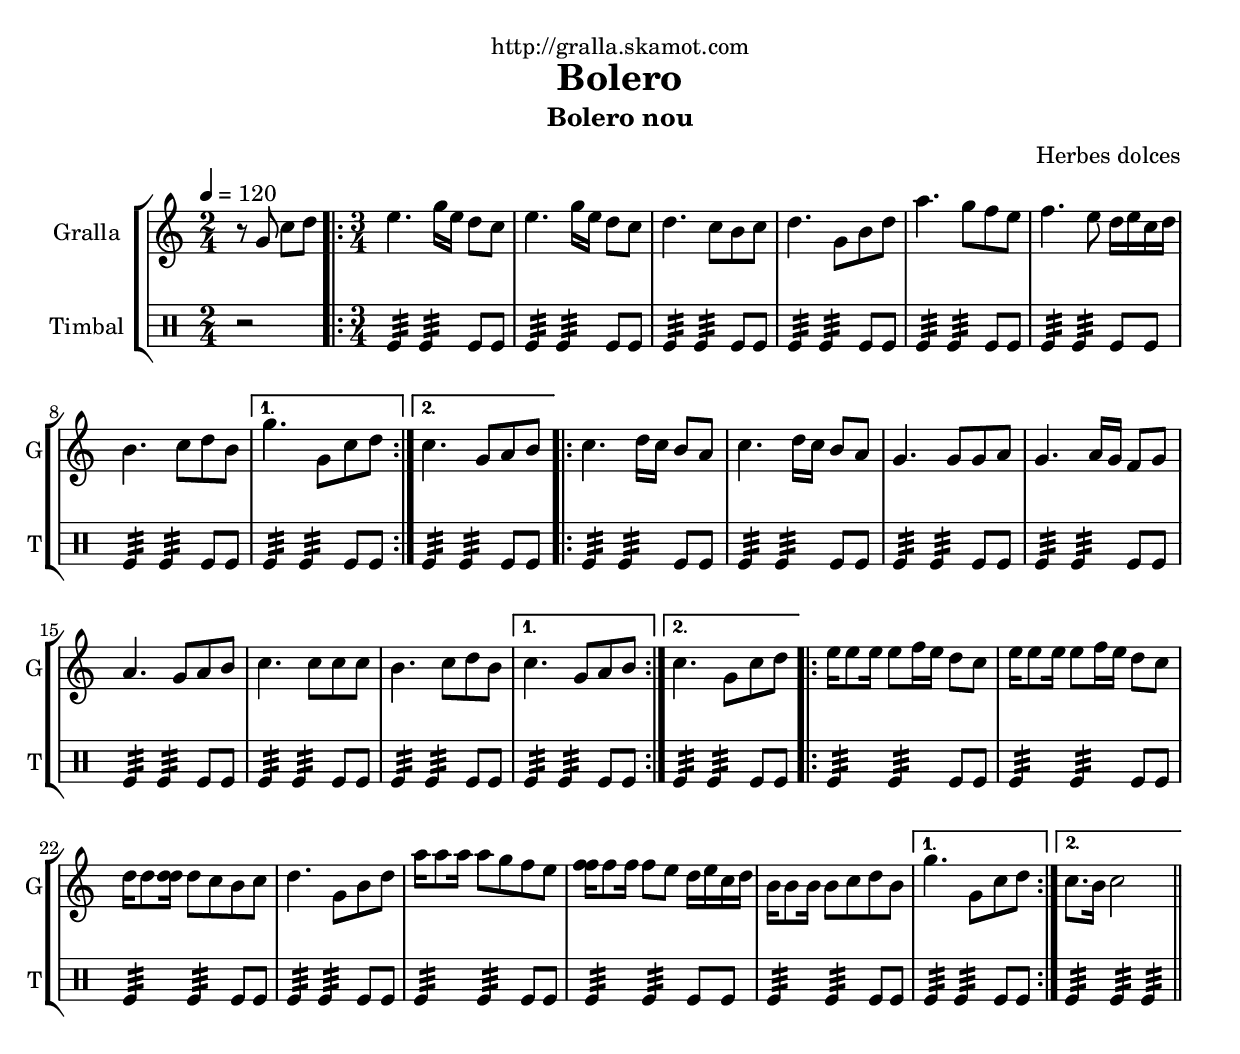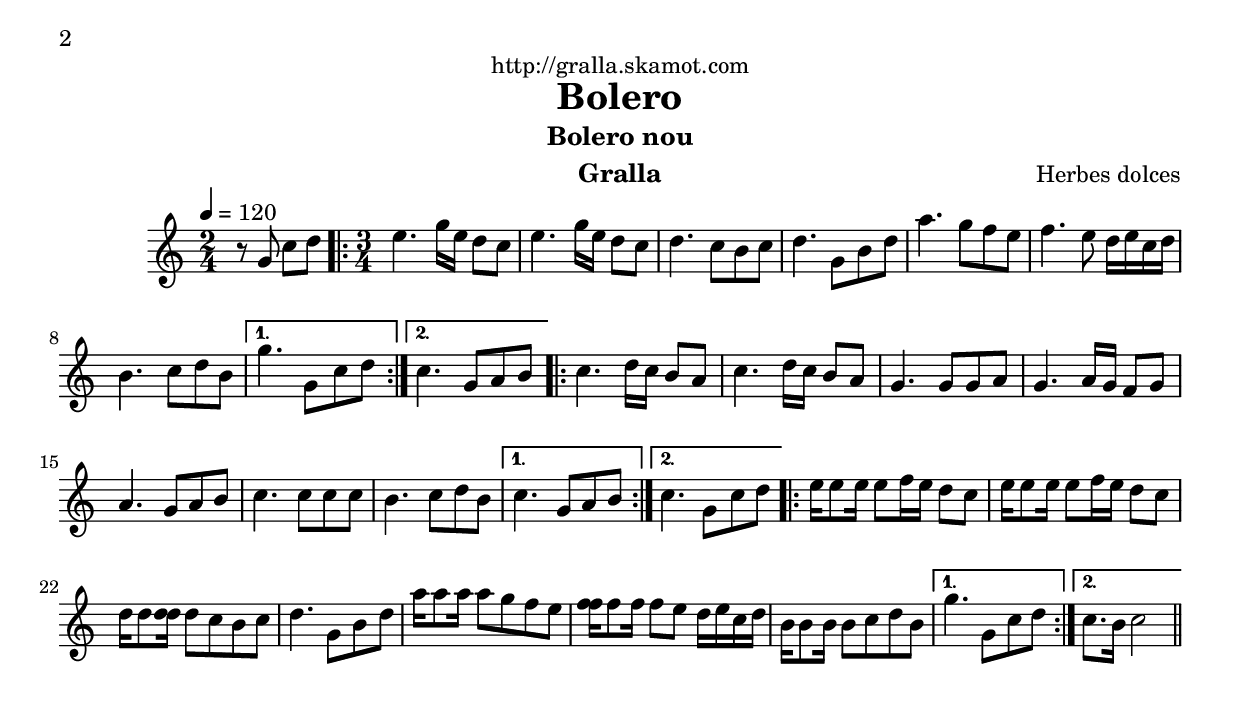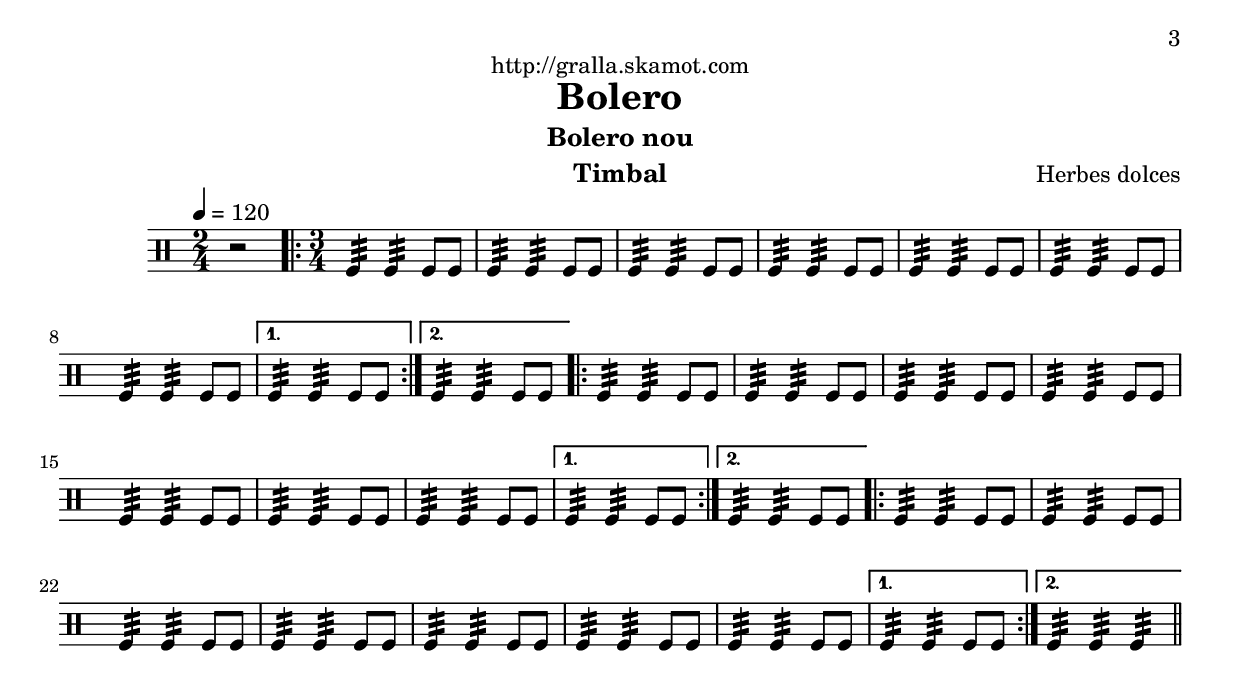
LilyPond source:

\version "2.16.2"

\header {
  dedication="http://gralla.skamot.com"
  title="Bolero"
  subtitle="Bolero nou"
  subsubtitle=""
  poet=""
  meter=""
  piece=""
  composer="Herbes dolces"
  arranger=""
  opus=""
  instrument=""
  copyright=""
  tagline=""
}

liniaroAa =
\relative g'
{
  \tempo 4=120
  \clef treble
  \key c \major
  \time 2/4
  r8 g c d  |
  \time 3/4   \repeat volta 2 { e4. g16 e d8 c  |
  e4. g16 e d8 c  |
  d4. c8 b c  |
  %05
  d4. g,8 b d  |
  a'4. g8 f e  |
  f4. e8 d16 e c d  |
  b4. c8 d b }
  \alternative { { g'4. g,8 c d }
  %10
  { c4. g8 a b } }
  \repeat volta 2 { c4. d16 c b8 a  |
  c4. d16 c b8 a  |
  g4. g8 g a  |
  g4. a16 g f8 g  |
  %15
  a4. g8 a b  |
  c4. c8 c c  |
  b4. c8 d b }
  \alternative { { c4. g8 a b }
  { c4. g8 c d } }
  %20
  \repeat volta 2 { e16 e8 e16 e8 f16 e d8 c  |
  e16 e8 e16 e8 f16 e d8 c  |
  d16 d8 <d d>16 d8 c b c  |
  d4. g,8 b d  |
  a'16 a8 a16 a8 g f e  |
  %25
  <f f>16 f8 f16 f8 e d16 e c d  |
  b16 b8 b16 b8 c d b }
  \alternative { { g'4. g,8 c d }
  { c8. b16 c2 } } \bar "||"
}

liniaroAb =
\drummode
{
  \tempo 4=120
  \time 2/4
  r2  |
  \time 3/4   \repeat volta 2 { tomfl4:32 tomfl:32 tomfl8 tomfl  |
  tomfl4:32 tomfl:32 tomfl8 tomfl  |
  tomfl4:32 tomfl:32 tomfl8 tomfl  |
  %05
  tomfl4:32 tomfl:32 tomfl8 tomfl  |
  tomfl4:32 tomfl:32 tomfl8 tomfl  |
  tomfl4:32 tomfl:32 tomfl8 tomfl  |
  tomfl4:32 tomfl:32 tomfl8 tomfl }
  \alternative { { tomfl4:32 tomfl:32 tomfl8 tomfl }
  %10
  { tomfl4:32 tomfl:32 tomfl8 tomfl } }
  \repeat volta 2 { tomfl4:32 tomfl:32 tomfl8 tomfl  |
  tomfl4:32 tomfl:32 tomfl8 tomfl  |
  tomfl4:32 tomfl:32 tomfl8 tomfl  |
  tomfl4:32 tomfl:32 tomfl8 tomfl  |
  %15
  tomfl4:32 tomfl:32 tomfl8 tomfl  |
  tomfl4:32 tomfl:32 tomfl8 tomfl  |
  tomfl4:32 tomfl:32 tomfl8 tomfl }
  \alternative { { tomfl4:32 tomfl:32 tomfl8 tomfl }
  { tomfl4:32 tomfl:32 tomfl8 tomfl } }
  %20
  \repeat volta 2 { tomfl4:32 tomfl:32 tomfl8 tomfl  |
  tomfl4:32 tomfl:32 tomfl8 tomfl  |
  tomfl4:32 tomfl:32 tomfl8 tomfl  |
  tomfl4:32 tomfl:32 tomfl8 tomfl  |
  tomfl4:32 tomfl:32 tomfl8 tomfl  |
  %25
  tomfl4:32 tomfl:32 tomfl8 tomfl  |
  tomfl4:32 tomfl:32 tomfl8 tomfl }
  \alternative { { tomfl4:32 tomfl:32 tomfl8 tomfl }
  { tomfl4:32 tomfl:32 tomfl:32 } } \bar "||"
}

\bookpart {
  \score {
    \new StaffGroup {
      \override Score.RehearsalMark #'self-alignment-X = #LEFT
      <<
        \new Staff \with {instrumentName = #"Gralla" shortInstrumentName = #"G"} \liniaroAa
        \new DrumStaff \with {instrumentName = #"Timbal" shortInstrumentName = #"T"} \liniaroAb
      >>
    }
    \layout {}
  }
  \score { \unfoldRepeats
    \new StaffGroup {
      \override Score.RehearsalMark #'self-alignment-X = #LEFT
      <<
        \new Staff \with {instrumentName = #"Gralla" shortInstrumentName = #"G"} \liniaroAa
        \new DrumStaff \with {instrumentName = #"Timbal" shortInstrumentName = #"T"} \liniaroAb
      >>
    }
    \midi {
      \set Staff.midiInstrument = "oboe"
      \set DrumStaff.midiInstrument = "drums"
    }
  }
}

\bookpart {
  \header {instrument="Gralla"}
  \score {
    \new StaffGroup {
      \override Score.RehearsalMark #'self-alignment-X = #LEFT
      <<
        \new Staff \liniaroAa
      >>
    }
    \layout {}
  }
  \score { \unfoldRepeats
    \new StaffGroup {
      \override Score.RehearsalMark #'self-alignment-X = #LEFT
      <<
        \new Staff \liniaroAa
      >>
    }
    \midi {
      \set Staff.midiInstrument = "oboe"
      \set DrumStaff.midiInstrument = "drums"
    }
  }
}

\bookpart {
  \header {instrument="Timbal"}
  \score {
    \new StaffGroup {
      \override Score.RehearsalMark #'self-alignment-X = #LEFT
      <<
        \new DrumStaff \liniaroAb
      >>
    }
    \layout {}
  }
  \score { \unfoldRepeats
    \new StaffGroup {
      \override Score.RehearsalMark #'self-alignment-X = #LEFT
      <<
        \new DrumStaff \liniaroAb
      >>
    }
    \midi {
      \set Staff.midiInstrument = "oboe"
      \set DrumStaff.midiInstrument = "drums"
    }
  }
}

